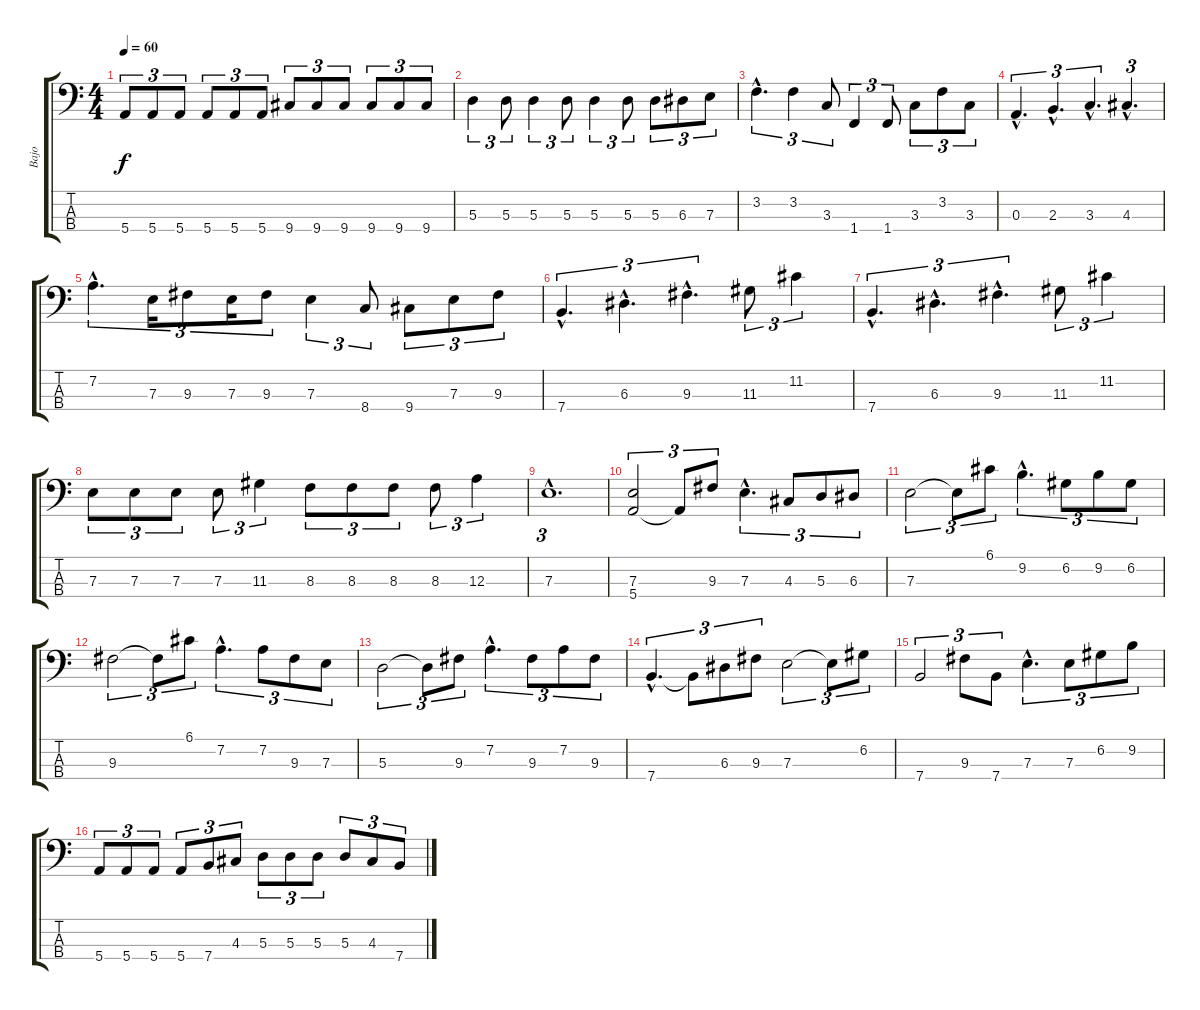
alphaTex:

\track ("Bajo" "Bajo") {instrument electricbassfinger}
\staff {score tabs}
\tuning (G2 D2 A1 E1) {hide}
\ts (4 4)
\tempo 60
\clef f4
\ks c
5.4.8{tu (3 2) dy f} 5.4.8{tu (3 2)} 5.4.8{tu (3 2)} 5.4.8{tu (3 2)} 5.4.8{tu (3 2)} 5.4.8{tu (3 2)} 9.4.8{tu (3 2)} 9.4.8{tu (3 2)} 9.4.8{tu (3 2)} 9.4.8{tu (3 2)} 9.4.8{tu (3 2)} 9.4.8{tu (3 2)} |
5.3.4{tu (3 2)} 5.3.8{tu (3 2)} 5.3.4{tu (3 2)} 5.3.8{tu (3 2)} 5.3.4{tu (3 2)} 5.3.8{tu (3 2)} 5.3.8{tu (3 2)} 6.3.8{tu (3 2)} 7.3.8{tu (3 2)} |
3.2{hac}.4{d tu (3 2)} 3.2.4{tu (3 2)} 3.3.8{tu (3 2)} 1.4.4{tu (3 2)} 1.4.8{tu (3 2)} 3.3.8{tu (3 2)} 3.2.8{tu (3 2)} 3.3.8{tu (3 2)} |
0.3{hac}.4{d tu (3 2)} 2.3{hac}.4{d tu (3 2)} 3.3{hac}.4{d tu (3 2)} 4.3{hac}.4{d tu (3 2)} |
7.2{hac}.4{d tu (3 2)} 7.3.16{tu (3 2)} 9.3.8{tu (3 2)} 7.3.16{tu (3 2)} 9.3.8{tu (3 2)} 7.3.4{tu (3 2)} 8.4.8{tu (3 2)} 9.4.8{tu (3 2)} 7.3.8{tu (3 2)} 9.3.8{tu (3 2)} |
7.4{hac}.4{d tu (3 2)} 6.3{hac}.4{d tu (3 2)} 9.3{hac}.4{d tu (3 2)} 11.3.8{tu (3 2)} 11.2.4{tu (3 2)} |
7.4{hac}.4{d tu (3 2)} 6.3{hac}.4{d tu (3 2)} 9.3{hac}.4{d tu (3 2)} 11.3.8{tu (3 2)} 11.2.4{tu (3 2)} |
7.3.8{tu (3 2)} 7.3.8{tu (3 2)} 7.3.8{tu (3 2)} 7.3.8{tu (3 2)} 11.3.4{tu (3 2)} 8.3.8{tu (3 2)} 8.3.8{tu (3 2)} 8.3.8{tu (3 2)} 8.3.8{tu (3 2)} 12.3.4{tu (3 2)} |
7.3{hac}.1{d tu (3 2)} |
(7.3 5.4).2{tu (3 2)} 5.4{t}.8{tu (3 2)} 9.3.8{tu (3 2)} 7.3{hac}.4{d tu (3 2)} 4.3.8{tu (3 2)} 5.3.8{tu (3 2)} 6.3.8{tu (3 2)} |
7.3.2{tu (3 2)} 7.3{t}.8{tu (3 2)} 6.1.8{tu (3 2)} 9.2{hac}.4{d tu (3 2)} 6.2.8{tu (3 2)} 9.2.8{tu (3 2)} 6.2.8{tu (3 2)} |
9.3.2{tu (3 2)} 9.3{t}.8{tu (3 2)} 6.1.8{tu (3 2)} 7.2{hac}.4{d tu (3 2)} 7.2.8{tu (3 2)} 9.3.8{tu (3 2)} 7.3.8{tu (3 2)} |
5.3.2{tu (3 2)} 5.3{t}.8{tu (3 2)} 9.3.8{tu (3 2)} 7.2{hac}.4{d tu (3 2)} 9.3.8{tu (3 2)} 7.2.8{tu (3 2)} 9.3.8{tu (3 2)} |
7.4{hac}.4{d tu (3 2)} 7.4{t}.8{tu (3 2)} 6.3.8{tu (3 2)} 9.3.8{tu (3 2)} 7.3.2{tu (3 2)} 7.3{t}.8{tu (3 2)} 6.2.8{tu (3 2)} |
7.4.2{tu (3 2)} 9.3.8{tu (3 2)} 7.4.8{tu (3 2)} 7.3{hac}.4{d tu (3 2)} 7.3.8{tu (3 2)} 6.2.8{tu (3 2)} 9.2.8{tu (3 2)} |
5.4.8{tu (3 2)} 5.4.8{tu (3 2)} 5.4.8{tu (3 2)} 5.4.8{tu (3 2)} 7.4.8{tu (3 2)} 4.3.8{tu (3 2)} 5.3.8{tu (3 2)} 5.3.8{tu (3 2)} 5.3.8{tu (3 2)} 5.3.8{tu (3 2)} 4.3.8{tu (3 2)} 7.4.8{tu (3 2)}
